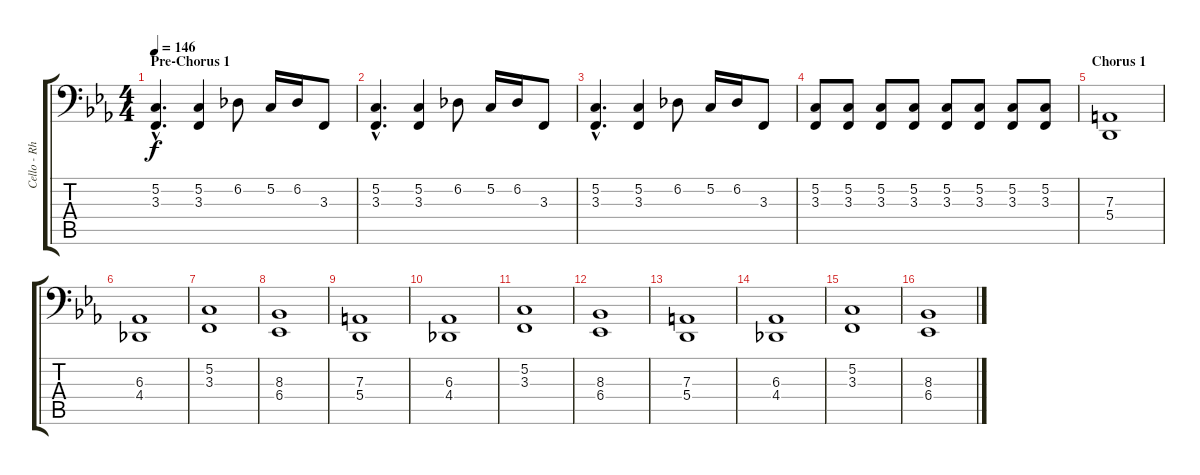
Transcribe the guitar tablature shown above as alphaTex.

\track ("Cello - Rhythm 1" "Cello - Rh") {instrument cello}
\staff {score tabs}
\tuning (C3 G2 D2 A1 E1 B0) {hide}
\ts (4 4)
\section ("" "Pre-Chorus 1")
\tempo 146
\clef f4
\ks eb
(5.2{hac} 3.3{hac}).4{d dy f} (5.2 3.3).4 6.2.8 5.2.16 6.2.16 3.3.8 |
(5.2{hac} 3.3{hac}).4{d} (5.2 3.3).4 6.2.8 5.2.16 6.2.16 3.3.8 |
(5.2{hac} 3.3{hac}).4{d} (5.2 3.3).4 6.2.8 5.2.16 6.2.16 3.3.8 |
(5.2 3.3).8 (5.2 3.3).8 (5.2 3.3).8 (5.2 3.3).8 (5.2 3.3).8 (5.2 3.3).8 (5.2 3.3).8 (5.2 3.3).8 |
\section ("" "Chorus 1")
(7.3 5.4).1 |
(6.3 4.4).1 |
(5.2 3.3).1 |
(8.3 6.4).1 |
(7.3 5.4).1 |
(6.3 4.4).1 |
(5.2 3.3).1 |
(8.3 6.4).1 |
(7.3 5.4).1 |
(6.3 4.4).1 |
(5.2 3.3).1 |
(8.3 6.4).1
